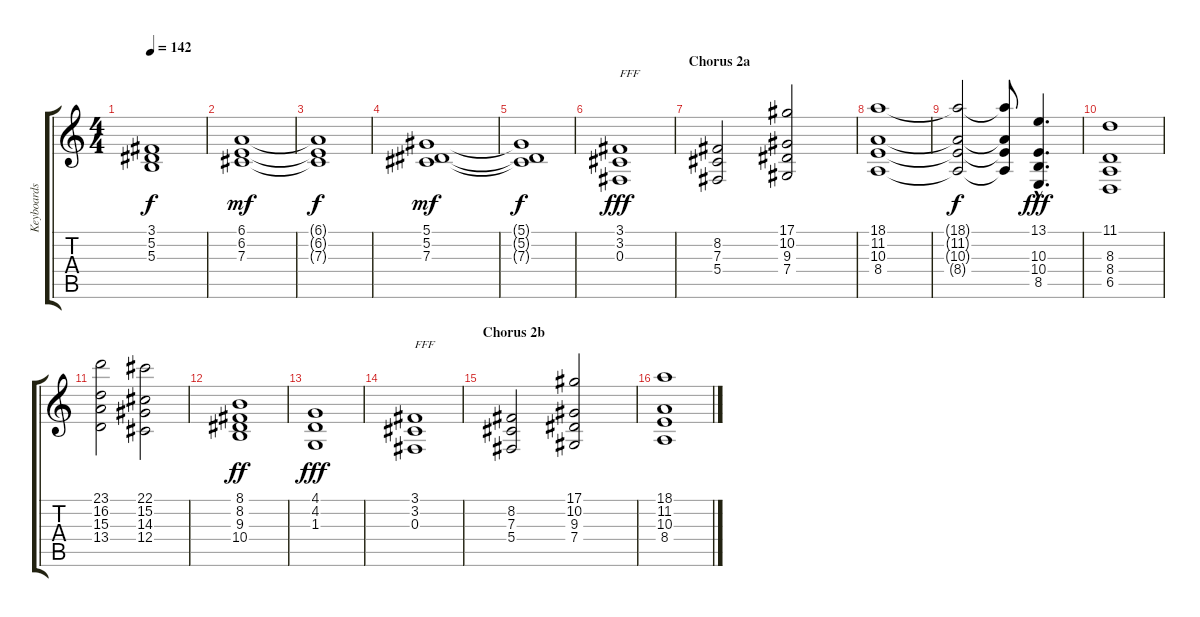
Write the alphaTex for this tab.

\track ("Keyboards" "Keyboards") {instrument stringensemble1}
\staff {score tabs}
\tuning (Eb4 Bb3 Gb3 Db3 Ab2 Eb2) {hide}
\ts (4 4)
\tempo 142
\clef g2
\ks c
(3.1{t} 5.2{t} 5.3{t}).1{dy f} |
(6.1 6.2 7.3).1{dy mf} |
(6.1{t} 6.2{t} 7.3{t}).1{dy f} |
(5.1 5.2 7.3).1{dy mf} |
(5.1{t} 5.2{t} 7.3{t}).1{dy f} |
(3.1 3.2 0.3).1{txt "FFF" dy fff} |
\section ("" "Chorus 2a")
(8.2 7.3 5.4).2 (17.1 10.2 9.3 7.4).2 |
(18.1 11.2 10.3 8.4).1 |
(18.1{t} 11.2{t} 10.3{t} 8.4{t}).2{dy f} (18.1{t} 11.2{t} 10.3{t} 8.4{t}).8 (13.1{hac} 10.3{hac} 10.4{hac} 8.5{hac}).4{d dy fff} |
(11.1 8.3 8.4 6.5).1 |
(23.1 16.2 15.3 13.4).2 (22.1 15.2 14.3 12.4).2 |
(8.1 8.2 9.3 10.4).1{dy ff} |
(4.1 4.2 1.3).1{dy fff} |
(3.1 3.2 0.3).1{txt "FFF"} |
\section ("" "Chorus 2b")
(8.2 7.3 5.4).2 (17.1 10.2 9.3 7.4).2 |
(18.1 11.2 10.3 8.4).1
